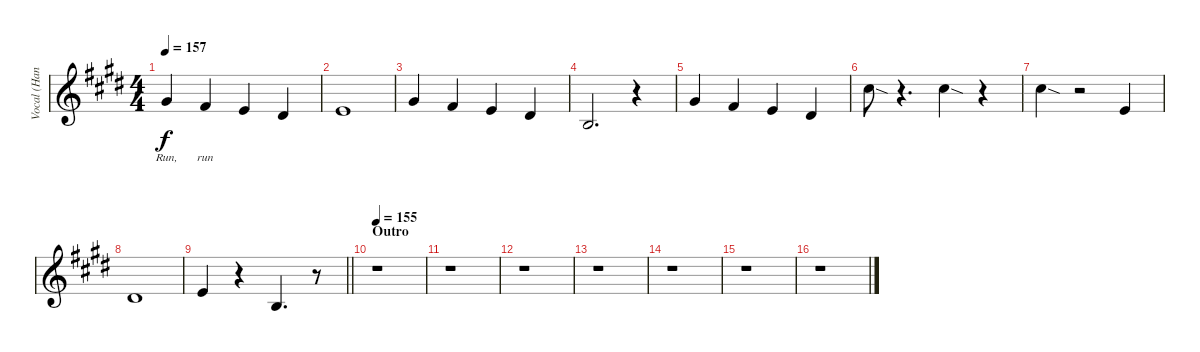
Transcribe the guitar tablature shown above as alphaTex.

\track ("Vocal (Hansi Kursch)" "Vocal (Han") {instrument flute}
\staff {score}
\tuning (E4 B3 G3 D3 A2 E2) {hide}
\ts (4 4)
\tempo 157
\clef g2
\ks c#minor
9.2.4{lyrics (0 "Run,") lyrics (1 "") lyrics (2 "") lyrics (3 "") lyrics (4 "") dy f} 11.3.4{lyrics (0 "run") lyrics (1 "") lyrics (2 "") lyrics (3 "") lyrics (4 "")} 9.3.4 8.3.4 |
9.3.1 |
9.2.4 11.3.4 9.3.4 8.3.4 |
9.4.2{d} r.4 |
9.2.4 11.3.4 9.3.4 8.3.4 |
9.1{sod}.8 r.4{d} 9.1{sod}.4 r.4 |
9.1{sod}.4 r.2 9.3.4 |
8.3.1 |
\barLineRight lightlight
9.3.4 r.4 9.4.4{d} r.8 |
\section ("" "Outro")
\tempo 155
r.1 |
r.1 |
r.1 |
r.1 |
r.1 |
r.1 |
r.1
